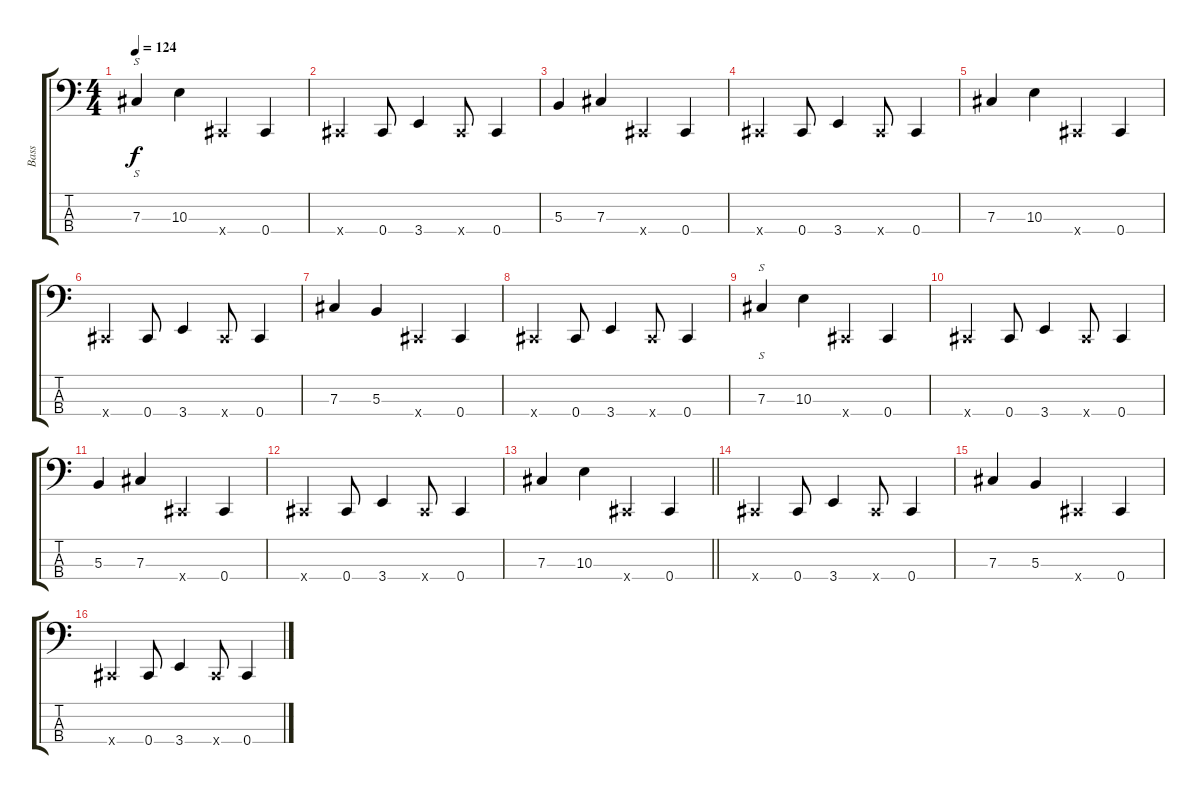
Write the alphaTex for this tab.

\track ("Bass" "Bass") {instrument electricbasspick}
\staff {score tabs}
\tuning (E2 B1 Gb1 Db1) {hide}
\ts (4 4)
\tempo 124
\clef f4
\ks c
7.3.4{s dy f} 10.3.4 0.4{x}.4 0.4.4 |
0.4{x}.4 0.4.8 3.4.4 0.4{x}.8 0.4.4 |
5.3.4 7.3.4 0.4{x}.4 0.4.4 |
0.4{x}.4 0.4.8 3.4.4 0.4{x}.8 0.4.4 |
7.3.4 10.3.4 0.4{x}.4 0.4.4 |
0.4{x}.4 0.4.8 3.4.4 0.4{x}.8 0.4.4 |
7.3.4 5.3.4 0.4{x}.4 0.4.4 |
0.4{x}.4 0.4.8 3.4.4 0.4{x}.8 0.4.4 |
7.3.4{s} 10.3.4 0.4{x}.4 0.4.4 |
0.4{x}.4 0.4.8 3.4.4 0.4{x}.8 0.4.4 |
5.3.4 7.3.4 0.4{x}.4 0.4.4 |
0.4{x}.4 0.4.8 3.4.4 0.4{x}.8 0.4.4 |
\barLineRight lightlight
7.3.4 10.3.4 0.4{x}.4 0.4.4 |
0.4{x}.4 0.4.8 3.4.4 0.4{x}.8 0.4.4 |
7.3.4 5.3.4 0.4{x}.4 0.4.4 |
0.4{x}.4 0.4.8 3.4.4 0.4{x}.8 0.4.4
